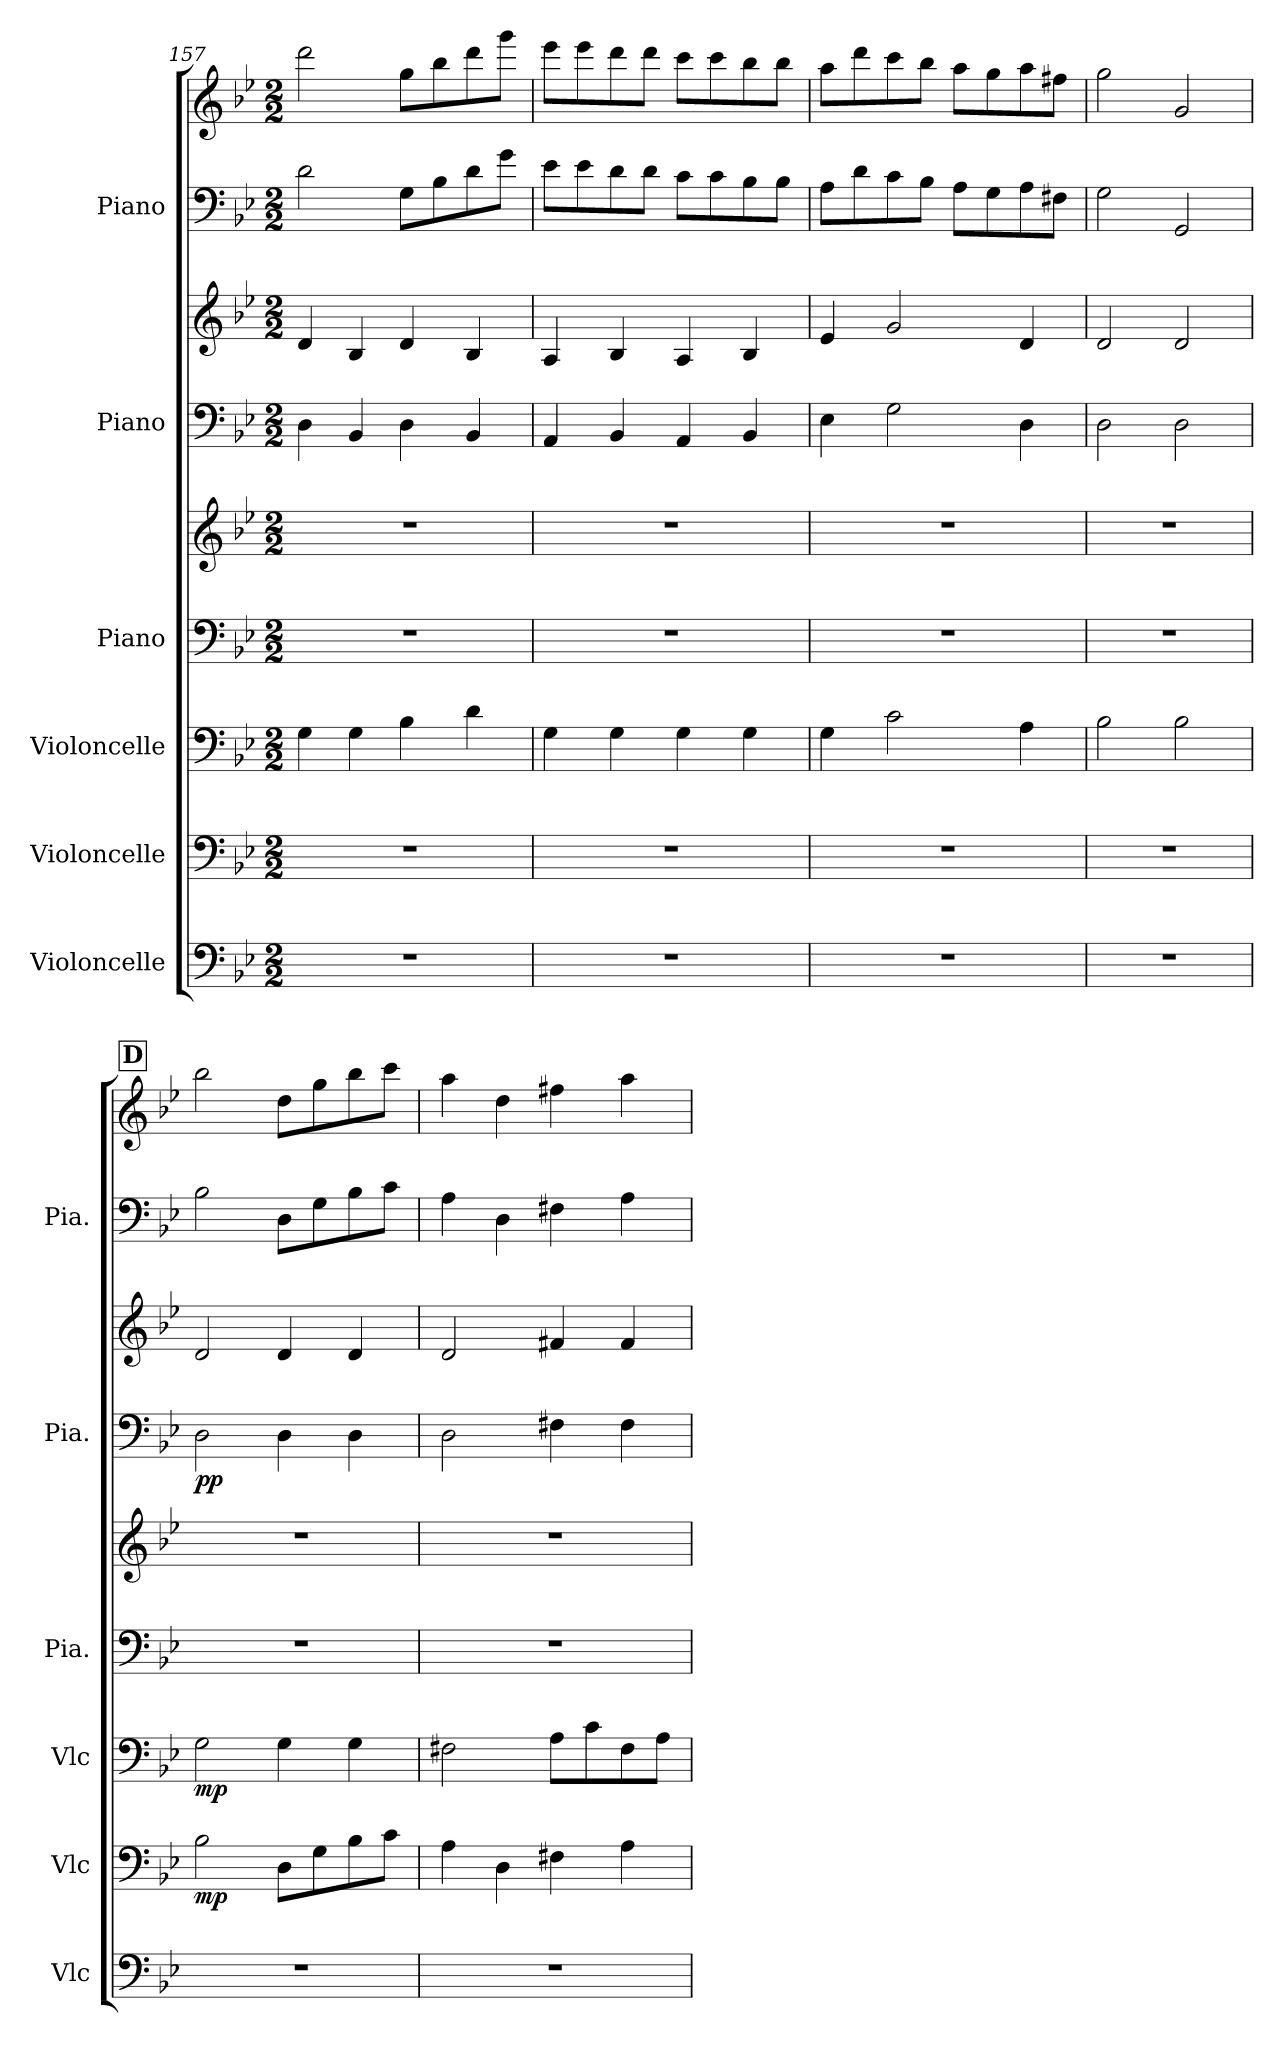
**kern	**kern	**dynam	**kern	**dynam	**kern	**kern	**kern	**kern	**dynam	**kern	**kern	**dynam
*part6	*part5	*part5	*part4	*part4	*part3	*part3	*part2	*part2	*part2	*part1	*part1	*part1
*staff9	*staff8	*staff8	*staff7	*staff7	*staff6	*staff5	*staff4	*staff3	*staff3/4	*staff2	*staff1	*staff1/2
*I"Violoncelle	*I"Violoncelle	*	*I"Violoncelle	*	*I"Piano	*	*I"Piano	*	*	*I"Piano	*	*
*I'Vlc	*I'Vlc	*	*I'Vlc	*	*I'Pia.	*	*I'Pia.	*	*	*I'Pia.	*	*
*clefF4	*clefF4	*	*clefF4	*	*clefF4	*clefG2	*clefF4	*clefG2	*	*clefF4	*clefG2	*
*k[b-e-]	*k[b-e-]	*	*k[b-e-]	*	*k[b-e-]	*k[b-e-]	*k[b-e-]	*k[b-e-]	*	*k[b-e-]	*k[b-e-]	*
*M2/2	*M2/2	*	*M2/2	*	*M2/2	*M2/2	*M2/2	*M2/2	*	*M2/2	*M2/2	*
=157	=157	=157	=157	=157	=157	=157	=157	=157	=157	=157	=157	=157
1r	1r	.	4G\	.	1r	1r	4D\	4d/	.	2d\	2ddd\	.
.	.	.	4G\	.	.	.	4BB-/	4B-/	.	.	.	.
.	.	.	4B-\	.	.	.	4D\	4d/	.	8G\L	8gg\L	.
.	.	.	.	.	.	.	.	.	.	8B-\	8bb-\	.
.	.	.	4d\	.	.	.	4BB-/	4B-/	.	8d\	8ddd\	.
.	.	.	.	.	.	.	.	.	.	8g\J	8ggg\J	.
!!LO:PB:g=z
=158	=158	=158	=158	=158	=158	=158	=158	=158	=158	=158	=158	=158
1r	1r	.	4G\	.	1r	1r	4AA/	4A/	.	8e-\L	8eee-\L	.
.	.	.	.	.	.	.	.	.	.	8e-\	8eee-\	.
.	.	.	4G\	.	.	.	4BB-/	4B-/	.	8d\	8ddd\	.
.	.	.	.	.	.	.	.	.	.	8d\J	8ddd\J	.
.	.	.	4G\	.	.	.	4AA/	4A/	.	8c\L	8ccc\L	.
.	.	.	.	.	.	.	.	.	.	8c\	8ccc\	.
.	.	.	4G\	.	.	.	4BB-/	4B-/	.	8B-\	8bb-\	.
.	.	.	.	.	.	.	.	.	.	8B-\J	8bb-\J	.
=159	=159	=159	=159	=159	=159	=159	=159	=159	=159	=159	=159	=159
1r	1r	.	4G\	.	1r	1r	4E-\	4e-/	.	8A\L	8aa\L	.
.	.	.	.	.	.	.	.	.	.	8d\	8ddd\	.
.	.	.	2c\	.	.	.	2G\	2g/	.	8c\	8ccc\	.
.	.	.	.	.	.	.	.	.	.	8B-\J	8bb-\J	.
.	.	.	.	.	.	.	.	.	.	8A\L	8aa\L	.
.	.	.	.	.	.	.	.	.	.	8G\	8gg\	.
.	.	.	4A\	.	.	.	4D\	4d/	.	8A\	8aa\	.
.	.	.	.	.	.	.	.	.	.	8F#X\J	8ff#X\J	.
=160	=160	=160	=160	=160	=160	=160	=160	=160	=160	=160	=160	=160
1r	1r	.	2B-\	.	1r	1r	2D\	2d/	.	2G\	2gg\	.
.	.	.	2B-\	.	.	.	2D\	2d/	.	2GG/	2g/	.
!!LO:REH:place=s1:a:B:fs=14:t=D
=161	=161	=161	=161	=161	=161	=161	=161	=161	=161	=161	=161	=161
!	!	!LO:DY:b	!	!LO:DY:b	!	!	!	!	!LO:DY:b=2	!	!	!
!	!	!	!	!	!	!	!	!	!LO:DY:n=1:b	!	!	!LO:DY:b=2
!	!	!	!	!	!	!	!	!	!	!	!	!LO:DY:n=1:b
1r	2B-\	mp	2G\	mp	1r	1r	2D\	2d/	p p	2B-\	2bb-\	mp mp
.	8D\L	.	4G\	.	.	.	4D\	4d/	.	8D\L	8dd\L	.
.	8G\	.	.	.	.	.	.	.	.	8G\	8gg\	.
.	8B-\	.	4G\	.	.	.	4D\	4d/	.	8B-\	8bb-\	.
.	8c\J	.	.	.	.	.	.	.	.	8c\J	8ccc\J	.
=162	=162	=162	=162	=162	=162	=162	=162	=162	=162	=162	=162	=162
1r	4A\	.	2F#X\	.	1r	1r	2D\	2d/	.	4A\	4aa\	.
.	4D\	.	.	.	.	.	.	.	.	4D\	4dd\	.
.	4F#X\	.	8A\L	.	.	.	4F#X\	4f#X/	.	4F#X\	4ff#X\	.
.	.	.	8c\	.	.	.	.	.	.	.	.	.
.	4A\	.	8F#\	.	.	.	4F#\	4f#/	.	4A\	4aa\	.
.	.	.	8A\J	.	.	.	.	.	.	.	.	.
=	=	=	=	=	=	=	=	=	=	=	=	=
*-	*-	*-	*-	*-	*-	*-	*-	*-	*-	*-	*-	*-
